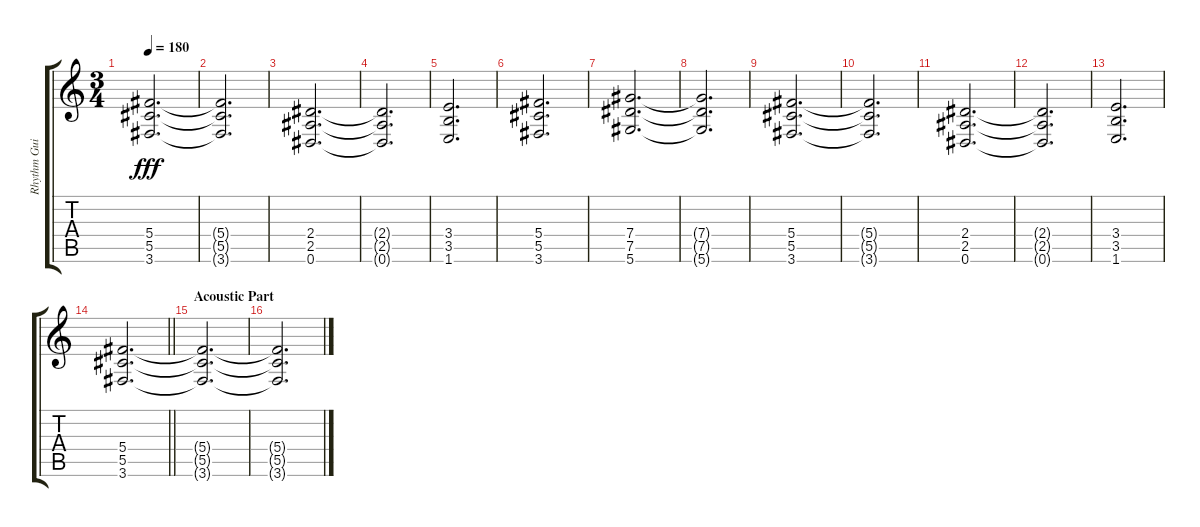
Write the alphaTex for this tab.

\track ("Rhythm Guitar" "Rhythm Gui") {instrument distortionguitar}
\staff {score tabs}
\tuning (Eb4 Bb3 Gb3 Db3 Ab2 Eb2) {hide}
\ts (3 4)
\tempo 180
\clef g2
\ks c
(5.4 5.5 3.6).2{d dy fff} |
(5.4{t} 5.5{t} 3.6{t}).2{d} |
(2.4 2.5 0.6).2{d} |
(2.4{t} 2.5{t} 0.6{t}).2{d} |
(3.4 3.5 1.6).2{d} |
(5.4 5.5 3.6).2{d} |
(7.4 7.5 5.6).2{d} |
(7.4{t} 7.5{t} 5.6{t}).2{d} |
(5.4 5.5 3.6).2{d} |
(5.4{t} 5.5{t} 3.6{t}).2{d} |
(2.4 2.5 0.6).2{d} |
(2.4{t} 2.5{t} 0.6{t}).2{d} |
(3.4 3.5 1.6).2{d} |
\barLineRight lightlight
(5.4 5.5 3.6).2{d} |
\section ("" "Acoustic Part")
(5.4{t} 5.5{t} 3.6{t}).2{d volume 6} |
(5.4{t} 5.5{t} 3.6{t}).2{d}
